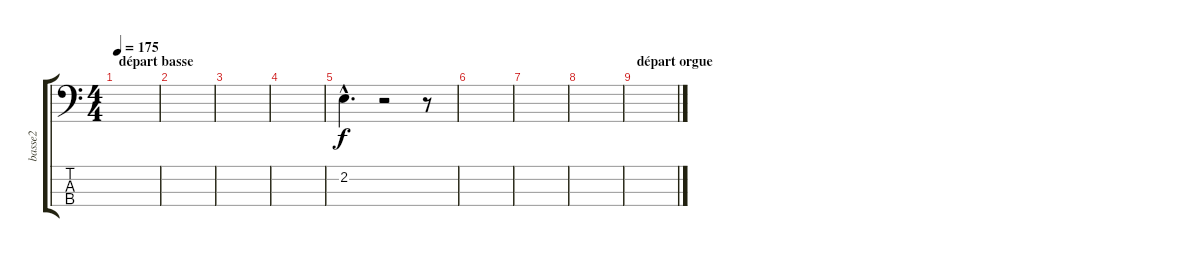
\track ("basse2" "basse2") {instrument acousticguitarnylon}
\staff {score tabs}
\tuning (G2 D2 A1 E1) {hide}
\ts (4 4)
\section ("" "départ basse")
\tempo 175
\clef f4
\ks c
|
|
|
|
2.2{hac}.4{d} r.2 r.8 |
|
|
|
\section ("" "départ orgue")
